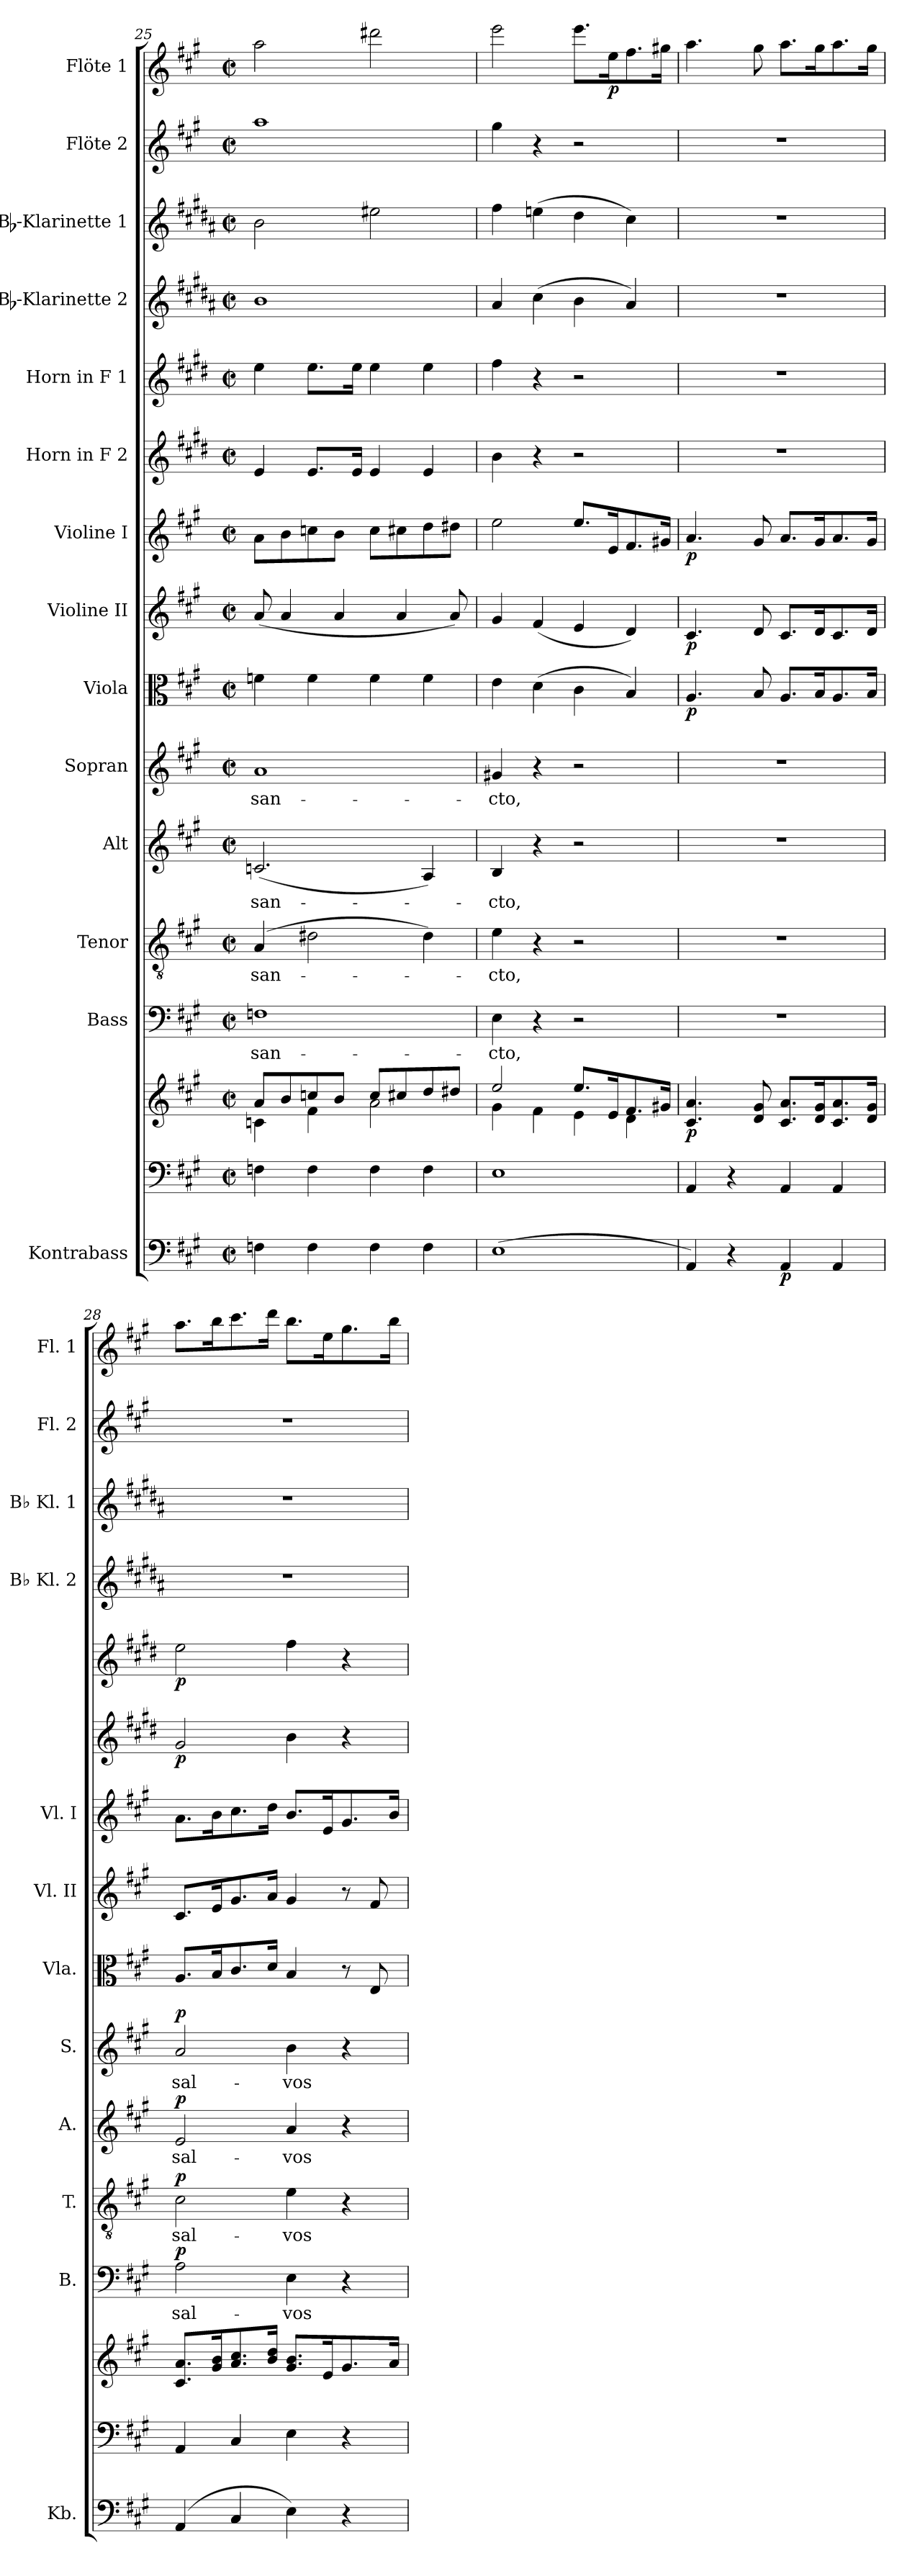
**kern	**dynam	**kern	**kern	**dynam	**kern	**text	**dynam	**kern	**text	**dynam	**kern	**text	**dynam	**kern	**text	**dynam	**kern	**dynam	**kern	**dynam	**kern	**dynam	**kern	**dynam	**kern	**dynam	**kern	**kern	**kern	**kern	**dynam
*part15	*part15	*part14	*part14	*part14	*part13	*part13	*part13	*part12	*part12	*part12	*part11	*part11	*part11	*part10	*part10	*part10	*part9	*part9	*part8	*part8	*part7	*part7	*part6	*part6	*part5	*part5	*part4	*part3	*part2	*part1	*part1
*staff16	*staff16	*staff15	*staff14	*staff14/15	*staff13	*staff13	*staff13	*staff12	*staff12	*staff12	*staff11	*staff11	*staff11	*staff10	*staff10	*staff10	*staff9	*staff9	*staff8	*staff8	*staff7	*staff7	*staff6	*staff6	*staff5	*staff5	*staff4	*staff3	*staff2	*staff1	*staff1
*I"Kontrabass	*	*	*	*	*I"Bass	*	*	*I"Tenor	*	*	*I"Alt	*	*	*I"Sopran	*	*	*I"Viola	*	*I"Violine II	*	*I"Violine I	*	*I"Horn in F 2	*	*I"Horn in F 1	*	*I"Bb-Klarinette 2	*I"Bb-Klarinette 1	*I"Flöte 2	*I"Flöte 1	*
*I'Kb.	*	*	*	*	*I'B.	*	*	*I'T.	*	*	*I'A.	*	*	*I'S.	*	*	*I'Vla.	*	*I'Vl. II	*	*I'Vl. I	*	*	*	*	*	*I'Bb Kl. 2	*I'Bb Kl. 1	*I'Fl. 2	*I'Fl. 1	*
*clefF4	*	*clefF4	*clefG2	*	*clefF4	*	*	*clefGv2	*	*	*clefG2	*	*	*clefG2	*	*	*clefC3	*	*clefG2	*	*clefG2	*	*clefG2	*	*clefG2	*	*clefG2	*clefG2	*clefG2	*clefG2	*
*ITrd7c12	*	*	*	*	*	*	*	*	*	*	*	*	*	*	*	*	*	*	*	*	*	*	*ITrd4c7	*	*ITrd4c7	*	*ITrd1c2	*ITrd1c2	*	*	*
*k[f#c#g#]	*	*k[f#c#g#]	*k[f#c#g#]	*	*k[f#c#g#]	*	*	*k[f#c#g#]	*	*	*k[f#c#g#]	*	*	*k[f#c#g#]	*	*	*k[f#c#g#]	*	*k[f#c#g#]	*	*k[f#c#g#]	*	*k[f#c#g#]	*	*k[f#c#g#]	*	*k[f#c#g#]	*k[f#c#g#]	*k[f#c#g#]	*k[f#c#g#]	*
*A:	*	*A:	*A:	*	*A:	*	*	*A:	*	*	*A:	*	*	*A:	*	*	*A:	*	*A:	*	*A:	*	*A:	*	*A:	*	*A:	*A:	*A:	*A:	*
*M2/2	*	*M2/2	*M2/2	*	*M2/2	*	*	*M2/2	*	*	*M2/2	*	*	*M2/2	*	*	*M2/2	*	*M2/2	*	*M2/2	*	*M2/2	*	*M2/2	*	*M2/2	*M2/2	*M2/2	*M2/2	*
*met(c|)	*	*met(c|)	*met(c|)	*	*met(c|)	*	*	*met(c|)	*	*	*met(c|)	*	*	*met(c|)	*	*	*met(c|)	*	*met(c|)	*	*met(c|)	*	*met(c|)	*	*met(c|)	*	*met(c|)	*met(c|)	*met(c|)	*met(c|)	*
=25	=25	=25	=25	=25	=25	=25	=25	=25	=25	=25	=25	=25	=25	=25	=25	=25	=25	=25	=25	=25	=25	=25	=25	=25	=25	=25	=25	=25	=25	=25	=25
*	*	*	*^	*	*	*	*	*	*	*	*	*	*	*	*	*	*	*	*	*	*	*	*	*	*	*	*	*	*	*	*
!	!	!	!	!	!	!	!LO:LY:b	!	!	!LO:LY:b	!	!	!LO:LY:b	!	!	!LO:LY:b	!	!	!	!	!	!	!	!	!	!	!	!	!	!	!	!
4FFn\	.	4Fn\	8a/L	4cn\	.	1Fn	san-	.	(4A/	san-	.	(<2.cn/	san-	.	1a	san-	.	4fn\	.	(<8a/	.	8a\L	.	4A/	.	4a\	.	1a	2a\	1aa	2aa\	.
.	.	.	8b/	.	.	.	.	.	.	.	.	.	.	.	.	.	.	.	.	4a/	.	8b\	.	.	.	.	.	.	.	.	.	.
4FF\	.	4F\	8ccn/	4f#\	.	.	.	.	2d#X\	.	.	.	.	.	.	.	.	4f\	.	.	.	8ccn\	.	8.A/L	.	8.a\L	.	.	.	.	.	.
.	.	.	8b/J	.	.	.	.	.	.	.	.	.	.	.	.	.	.	.	.	4a/	.	8b\J	.	.	.	.	.	.	.	.	.	.
.	.	.	.	.	.	.	.	.	.	.	.	.	.	.	.	.	.	.	.	.	.	.	.	16A/Jk	.	16a\Jk	.	.	.	.	.	.
4FF\	.	4F\	8cc/L	2a\	.	.	.	.	.	.	.	.	.	.	.	.	.	4f\	.	.	.	8cc\L	.	4A/	.	4a\	.	.	2dd#X\	.	2ddd#X\	.
.	.	.	8cc#X/	.	.	.	.	.	.	.	.	.	.	.	.	.	.	.	.	4a/	.	8cc#X\	.	.	.	.	.	.	.	.	.	.
4FF\	.	4F\	8dd/	.	.	.	.	.	4d#\)	.	.	4A/)	.	.	.	.	.	4f\	.	.	.	8dd\	.	4A/	.	4a\	.	.	.	.	.	.
.	.	.	8dd#X/J	.	.	.	.	.	.	.	.	.	.	.	.	.	.	.	.	8a/)	.	8dd#X\J	.	.	.	.	.	.	.	.	.	.
=26	=26	=26	=26	=26	=26	=26	=26	=26	=26	=26	=26	=26	=26	=26	=26	=26	=26	=26	=26	=26	=26	=26	=26	=26	=26	=26	=26	=26	=26	=26	=26	=26
!	!	!	!	!	!	!	!LO:LY:b	!	!	!LO:LY:b	!	!	!LO:LY:b	!	!	!LO:LY:b	!	!	!	!	!	!	!	!	!	!	!	!	!	!	!	!
(>1EE	.	1E	2ee/	4g#\	.	4E\	-cto,	.	4e\	-cto,	.	4B/	-cto,	.	4g#X/	-cto,	.	4e\	.	4g#/	.	2ee\	.	4e\	.	4b\	.	4g#/	4ee\	4gg#\	2eee\	.
.	.	.	.	4f#\	.	4r	.	.	4r	.	.	4r	.	.	4r	.	.	(>4d\	.	(<4f#/	.	.	.	4r	.	4r	.	(>4b\	(>4ddn\	4r	.	.
.	.	.	8.ee/L	4e\	.	2r	.	.	2r	.	.	2r	.	.	2r	.	.	4c#\	.	4e/	.	8.ee/L	.	2r	.	2r	.	4a\	4cc#\	2r	8.eee\L	.
!	!	!	!	!	!	!	!	!	!	!	!	!	!	!	!	!	!	!	!	!	!	!	!	!	!	!	!	!	!	!	!	!LO:DY:b
.	.	.	16e/k	.	.	.	.	.	.	.	.	.	.	.	.	.	.	.	.	.	.	16e/k	.	.	.	.	.	.	.	.	16ee\k	p
.	.	.	8.f#/	4d\	.	.	.	.	.	.	.	.	.	.	.	.	.	4B/)	.	4d/)	.	8.f#/	.	.	.	.	.	4g#/)	4b\)	.	8.ff#\	.
.	.	.	16g#X/Jk	.	.	.	.	.	.	.	.	.	.	.	.	.	.	.	.	.	.	16g#X/Jk	.	.	.	.	.	.	.	.	16gg#X\Jk	.
*	*	*	*v	*v	*	*	*	*	*	*	*	*	*	*	*	*	*	*	*	*	*	*	*	*	*	*	*	*	*	*	*	*
=27	=27	=27	=27	=27	=27	=27	=27	=27	=27	=27	=27	=27	=27	=27	=27	=27	=27	=27	=27	=27	=27	=27	=27	=27	=27	=27	=27	=27	=27	=27	=27
!	!	!	!	!LO:DY:b	!	!	!	!	!	!	!	!	!	!	!	!	!	!LO:DY:b	!	!LO:DY:b	!	!LO:DY:b	!	!	!	!	!	!	!	!	!
4AAA/)	.	4AA/	4.c#/ 4.a/	p	1r	.	.	1r	.	.	1r	.	.	1r	.	.	4.A/	p	4.c#/	p	4.a/	p	1r	.	1r	.	1r	1r	1r	4.aa\	.
4r	.	4r	.	.	.	.	.	.	.	.	.	.	.	.	.	.	.	.	.	.	.	.	.	.	.	.	.	.	.	.	.
.	.	.	8d/ 8g#/	.	.	.	.	.	.	.	.	.	.	.	.	.	8B/	.	8d/	.	8g#/	.	.	.	.	.	.	.	.	8gg#\	.
!	!LO:DY:b	!	!	!	!	!	!	!	!	!	!	!	!	!	!	!	!	!	!	!	!	!	!	!	!	!	!	!	!	!	!
4AAA/	p	4AA/	8.c#/ 8.a/L	.	.	.	.	.	.	.	.	.	.	.	.	.	8.A/L	.	8.c#/L	.	8.a/L	.	.	.	.	.	.	.	.	8.aa\L	.
.	.	.	16d/ 16g#/k	.	.	.	.	.	.	.	.	.	.	.	.	.	16B/k	.	16d/k	.	16g#/k	.	.	.	.	.	.	.	.	16gg#\k	.
4AAA/	.	4AA/	8.c#/ 8.a/	.	.	.	.	.	.	.	.	.	.	.	.	.	8.A/	.	8.c#/	.	8.a/	.	.	.	.	.	.	.	.	8.aa\	.
.	.	.	16d/ 16g#/Jk	.	.	.	.	.	.	.	.	.	.	.	.	.	16B/Jk	.	16d/Jk	.	16g#/Jk	.	.	.	.	.	.	.	.	16gg#\Jk	.
!!LO:PB:g=z
=28	=28	=28	=28	=28	=28	=28	=28	=28	=28	=28	=28	=28	=28	=28	=28	=28	=28	=28	=28	=28	=28	=28	=28	=28	=28	=28	=28	=28	=28	=28	=28
!	!	!	!	!	!	!LO:LY:b	!LO:DY:a	!	!LO:LY:b	!LO:DY:a	!	!LO:LY:b	!LO:DY:a	!	!LO:LY:b	!LO:DY:a	!	!	!	!	!	!	!	!LO:DY:b	!	!LO:DY:b	!	!	!	!	!
(4AAA/	.	4AA/	8.c#/ 8.a/L	.	2A\	sal-	p	2c#\	sal-	p	2e/	sal-	p	2a/	sal-	p	8.A/L	.	8.c#/L	.	8.a\L	.	2c#/	p	2a\	p	1r	1r	1r	8.aa\L	.
.	.	.	16g#/ 16b/k	.	.	.	.	.	.	.	.	.	.	.	.	.	16B/k	.	16e/k	.	16b\k	.	.	.	.	.	.	.	.	16bb\k	.
4CC#/	.	4C#/	8.a/ 8.cc#/	.	.	.	.	.	.	.	.	.	.	.	.	.	8.c#/	.	8.g#/	.	8.cc#\	.	.	.	.	.	.	.	.	8.ccc#\	.
.	.	.	16b/ 16dd/Jk	.	.	.	.	.	.	.	.	.	.	.	.	.	16d/Jk	.	16a/Jk	.	16dd\Jk	.	.	.	.	.	.	.	.	16ddd\Jk	.
!	!	!	!	!	!	!LO:LY:b	!	!	!LO:LY:b	!	!	!LO:LY:b	!	!	!LO:LY:b	!	!	!	!	!	!	!	!	!	!	!	!	!	!	!	!
4EE\)	.	4E\	8.g#/ 8.b/L	.	4E\	-vos	.	4e\	-vos	.	4a/	-vos	.	4b\	-vos	.	4B/	.	4g#/	.	8.b/L	.	4e\	.	4b\	.	.	.	.	8.bb\L	.
.	.	.	16e/k	.	.	.	.	.	.	.	.	.	.	.	.	.	.	.	.	.	16e/k	.	.	.	.	.	.	.	.	16ee\k	.
4r	.	4r	8.g#/	.	4r	.	.	4r	.	.	4r	.	.	4r	.	.	8r	.	8r	.	8.g#/	.	4r	.	4r	.	.	.	.	8.gg#\	.
.	.	.	.	.	.	.	.	.	.	.	.	.	.	.	.	.	8E/	.	8f#/	.	.	.	.	.	.	.	.	.	.	.	.
.	.	.	16a/Jk	.	.	.	.	.	.	.	.	.	.	.	.	.	.	.	.	.	16b/Jk	.	.	.	.	.	.	.	.	16bb\Jk	.
=	=	=	=	=	=	=	=	=	=	=	=	=	=	=	=	=	=	=	=	=	=	=	=	=	=	=	=	=	=	=	=
*-	*-	*-	*-	*-	*-	*-	*-	*-	*-	*-	*-	*-	*-	*-	*-	*-	*-	*-	*-	*-	*-	*-	*-	*-	*-	*-	*-	*-	*-	*-	*-
